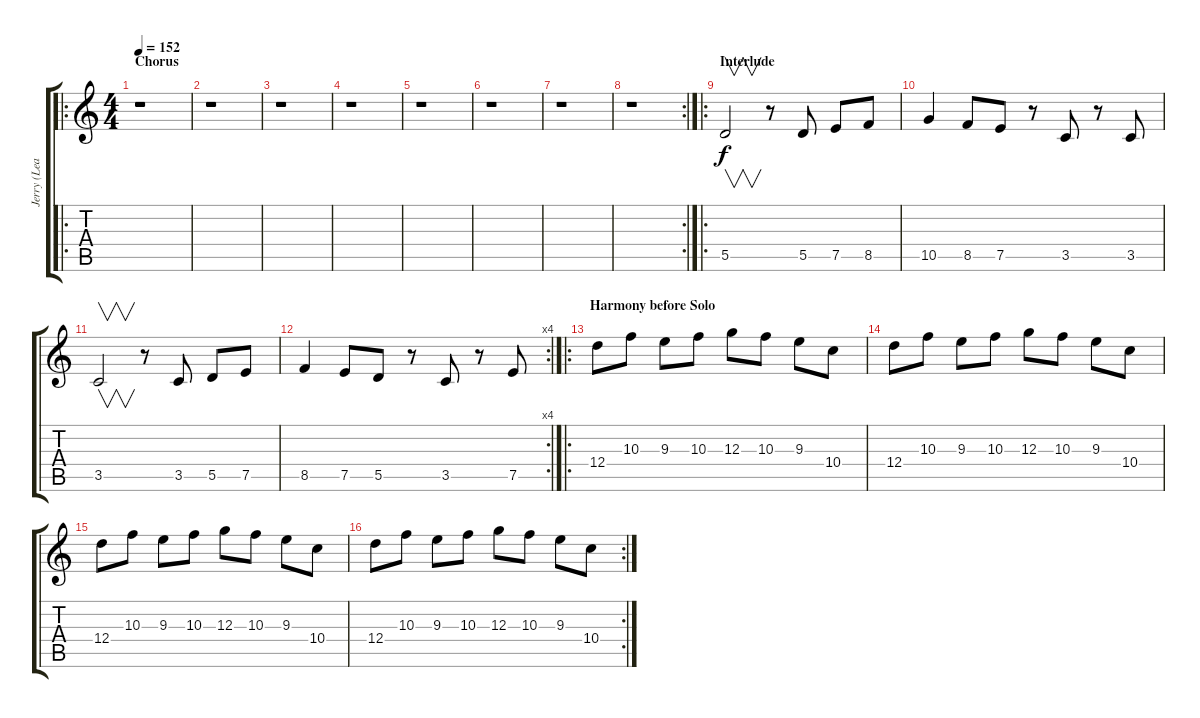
\track ("Jerry (Lead)" "Jerry (Lea") {instrument distortionguitar}
\staff {score tabs}
\tuning (E4 B3 G3 D3 A2 E2) {hide}
\ro
\ts (4 4)
\section ("" "Chorus")
\tempo 152
\clef g2
\ks c
r.1{dy f} |
r.1 |
r.1 |
r.1 |
r.1 |
r.1 |
r.1 |
\rc 2
r.1 |
\ro
\section ("" "Interlude")
5.5.2{v} r.8 5.5.8 7.5.8 8.5.8 |
10.5.4 8.5.8 7.5.8 r.8 3.5.8 r.8 3.5.8 |
3.5.2{v} r.8 3.5.8 5.5.8 7.5.8 |
\rc 4
8.5.4 7.5.8 5.5.8 r.8 3.5.8 r.8 7.5.8 |
\ro
\section ("" "Harmony before Solo")
12.4.8 10.3.8 9.3.8 10.3.8 12.3.8 10.3.8 9.3.8 10.4.8 |
12.4.8 10.3.8 9.3.8 10.3.8 12.3.8 10.3.8 9.3.8 10.4.8 |
12.4.8 10.3.8 9.3.8 10.3.8 12.3.8 10.3.8 9.3.8 10.4.8 |
\rc 2
12.4.8 10.3.8 9.3.8 10.3.8 12.3.8 10.3.8 9.3.8 10.4.8
